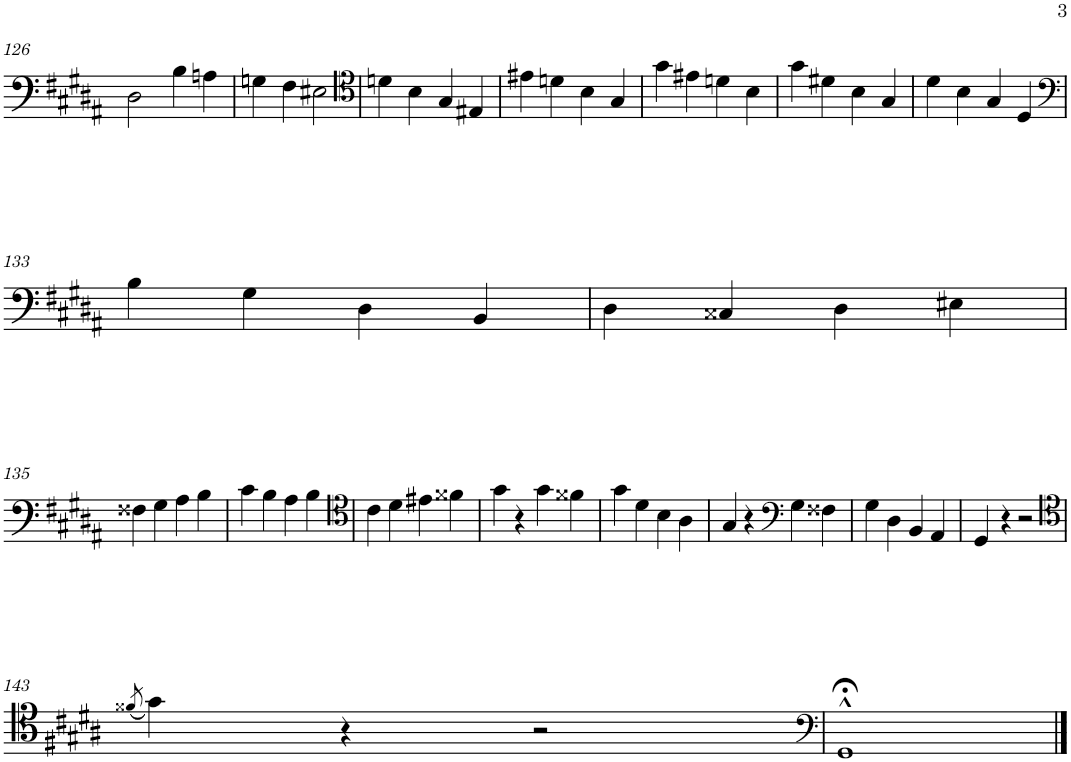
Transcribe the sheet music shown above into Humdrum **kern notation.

**kern
*part1
*staff1
*I"Trombone
*I'Tbn.
!!LO:PB:g=z
*clefF4
*k[f#c#g#d#a#]
*M1/1
=126
2D#\
4B\
4An\
=127
4Gn\
4F#\
2E#X\
=128
*clefC4
4dn\
4B\
4G#/
4E#X/
=129
4e#X\
4dn\
4B\
4G#/
=130
4g#\
4e#X\
4dn\
4B\
=131
4g#\
4d#X\
4B\
4G#/
=132
4d#\
4B\
4G#/
4D#/
!!LO:LB:g=z
=133
*clefF4
4B\
4G#\
4D#\
4BB/
=134
4D#\
4C##X/
4D#\
4E#X\
!!LO:LB:g=z
=135
4F##X\
4G#\
4A#\
4B\
=136
4c#\
4B\
4A#\
4B\
=137
*clefC4
4c#\
4d#\
4e#X\
4f##X\
=138
4g#\
4r
4g#\
4f##X\
=139
4g#\
4d#\
4B\
4A#\
=140
4G#/
4r
*clefF4
4G#\
4F##X\
=141
4G#\
4D#\
4BB/
4AA#/
=142
4GG#/
4r
2r
!!LO:LB:g=z
=143
*clefC4
(8qf##X/
4g#\)
4r
2r
=144
*clefF4
1GG#;<^^
==
*-
